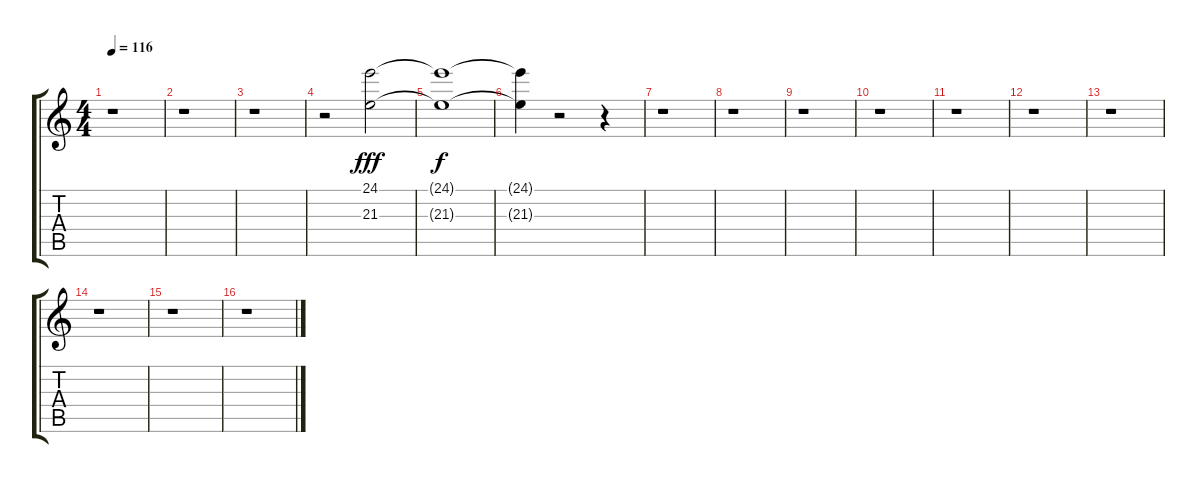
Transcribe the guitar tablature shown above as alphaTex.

\track "" {instrument stringensemble2}
\staff {score tabs}
\tuning (E4 B3 G3 D3 A2 E2) {hide}
\ts (4 4)
\tempo 116
\clef g2
\ks c
r.1{dy f} |
r.1 |
r.1 |
r.2 (24.1 21.3).2{dy fff} |
(24.1{t} 21.3{t}).1{dy f} |
(24.1{t} 21.3{t}).4 r.2 r.4 |
r.1 |
r.1 |
r.1 |
r.1 |
r.1 |
r.1 |
r.1 |
r.1 |
r.1 |
r.1
